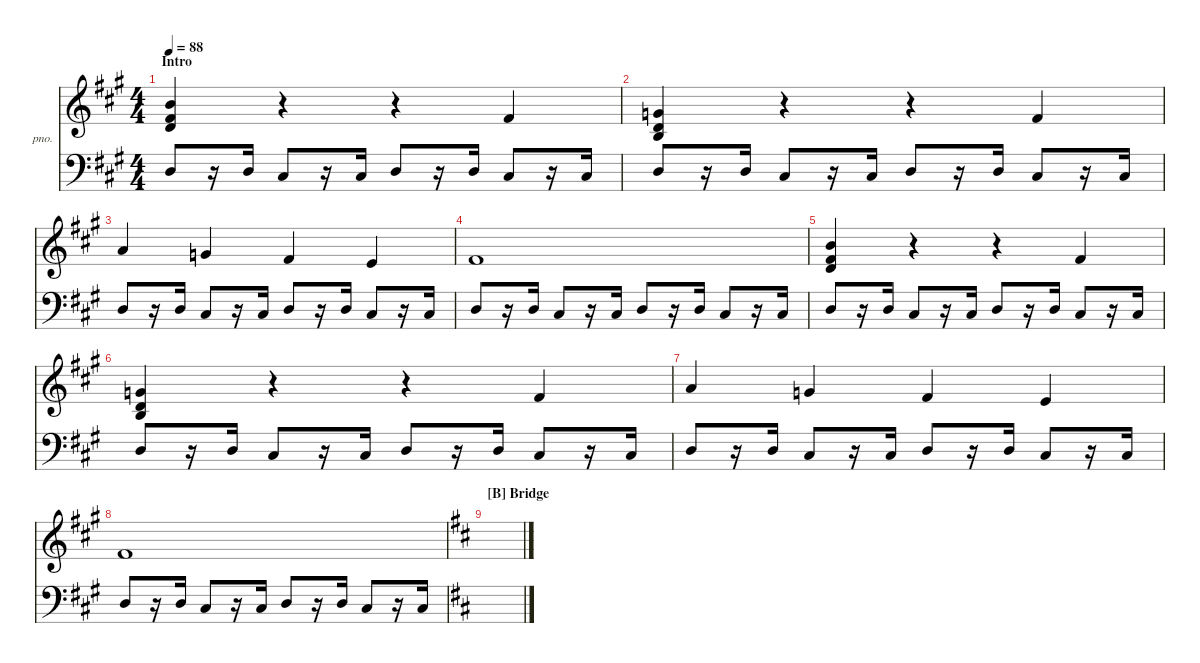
\defaultSystemsLayout 4
\hideDynamics
\bracketExtendMode nobrackets
\firstSystemTrackNameOrientation horizontal
\otherSystemsTrackNameOrientation horizontal
\track ("Acoustic Piano" "pno.") {defaultSystemsLayout 2 solo instrument acousticgrandpiano}
\staff {score}
\tuning (E4 B3 G3 D3 A2 E2)
\ts (4 4)
\section ("" "Intro")
\tempo 88
\clef g2
\scale
1.04324
\ks f#minor
(7.1{acc forcenatural} 3.2{acc forcenatural} 11.3{acc #}).4{bd 107 dy mf instrument acousticgrandpiano beam Up} r.4{beam Up} r.4{beam Down} 7.2{acc #}.4{beam Up} |
\scale
0.95676 (3.1{acc forcenatural} 0.2{acc forcenatural} 7.3{acc forcenatural}).4{bd 106 beam Up} r.4{beam Up} r.4{beam Up} 7.2{acc #}.4{beam Up} |
\scale
1.03889 10.2{acc forcenatural}.4{beam Up} 3.1{acc forcenatural}.4{beam Up} 2.1{acc #}.4{beam Up} 0.1{acc forcenatural}.4{beam Up} |
\scale
0.961105 2.1{acc #}.1{beam Up} |
\scale
1.031 (7.1{acc forcenatural} 3.2{acc forcenatural} 11.3{acc #}).4{bd 107 beam Up} r.4{beam Up} r.4{beam Up} 7.2{acc #}.4{beam Up} |
\scale
0.969 (3.1{acc forcenatural} 0.2{acc forcenatural} 7.3{acc forcenatural}).4{bd 106 beam Up} r.4{beam Up} r.4{beam Up} 7.2{acc #}.4{beam Up} |
\scale
1.02658 10.2{acc forcenatural}.4{beam Up} 3.1{acc forcenatural}.4{beam Up} 2.1{acc #}.4{beam Up} 0.1{acc forcenatural}.4{beam Up} |
\scale
0.973421 2.1{acc #}.1{beam Up} |
\section ("B" "Bridge")
\scale
1.05468
\ks bminor
|
\scale
0.945316 |
\scale
1.05468 |
\scale
0.945316 |
\scale
1.05468 |
\scale
0.945316 |
\scale
1.05026 |
\scale
0.949737
\staff {score}
\tuning (G2 D2 A1 E1 B0)
\clef f4
\ottava regular
\simile none
\scale
1.04324
\ks f#minor
12.2{acc forcenatural}.8{dy pp beam Up} r.16{beam Up} 7.1{acc forcenatural}.16{beam Up} 6.1{acc #}.8{beam Up} r.16{beam Up} 11.2{acc #}.16{beam Up} 12.2{acc forcenatural}.8{beam Up} r.16{beam Up} 7.1{acc forcenatural}.16{beam Up} 6.1{acc #}.8{beam Up} r.16{beam Up} 6.1{acc #}.16{beam Up} |
\scale
0.95676 12.2{acc forcenatural}.8{beam Up} r.16{beam Up} 7.1{acc forcenatural}.16{beam Up} 6.1{acc #}.8{beam Up} r.16{beam Up} 11.2{acc #}.16{beam Up} 12.2{acc forcenatural}.8{beam Up} r.16{beam Up} 7.1{acc forcenatural}.16{beam Up} 6.1{acc #}.8{beam Up} r.16{beam Up} 6.1{acc #}.16{beam Up} |
\scale
1.03889 7.1{acc forcenatural}.8{beam Up} r.16{beam Up} 7.1{acc forcenatural}.16{beam Up} 6.1{acc #}.8{beam Up} r.16{beam Up} 11.2{acc #}.16{beam Up} 12.2{acc forcenatural}.8{beam Up} r.16{beam Up} 7.1{acc forcenatural}.16{beam Up} 6.1{acc #}.8{beam Up} r.16{beam Up} 6.1{acc #}.16{beam Up} |
\scale
0.961105 12.2{acc forcenatural}.8{beam Up} r.16{beam Up} 7.1{acc forcenatural}.16{beam Up} 6.1{acc #}.8{beam Up} r.16{beam Up} 11.2{acc #}.16{beam Up} 12.2{acc forcenatural}.8{beam Up} r.16{beam Up} 7.1{acc forcenatural}.16{beam Up} 6.1{acc #}.8{beam Up} r.16{beam Up} 6.1{acc #}.16{beam Up} |
\scale
1.031 12.2{acc forcenatural}.8{beam Up} r.16{beam Up} 7.1{acc forcenatural}.16{beam Up} 6.1{acc #}.8{beam Up} r.16{beam Up} 11.2{acc #}.16{beam Up} 12.2{acc forcenatural}.8{beam Up} r.16{beam Up} 7.1{acc forcenatural}.16{beam Up} 6.1{acc #}.8{beam Up} r.16{beam Up} 6.1{acc #}.16{beam Up} |
\scale
0.969 12.2{acc forcenatural}.8{beam Up} r.16{beam Up} 7.1{acc forcenatural}.16{beam Up} 6.1{acc #}.8{beam Up} r.16{beam Up} 11.2{acc #}.16{beam Up} 12.2{acc forcenatural}.8{beam Up} r.16{beam Up} 7.1{acc forcenatural}.16{beam Up} 6.1{acc #}.8{beam Up} r.16{beam Up} 6.1{acc #}.16{beam Up} |
\scale
1.02658 7.1{acc forcenatural}.8{beam Up} r.16{beam Up} 7.1{acc forcenatural}.16{beam Up} 6.1{acc #}.8{beam Up} r.16{beam Up} 11.2{acc #}.16{beam Up} 12.2{acc forcenatural}.8{beam Up} r.16{beam Up} 7.1{acc forcenatural}.16{beam Up} 6.1{acc #}.8{beam Up} r.16{beam Up} 6.1{acc #}.16{beam Up} |
\scale
0.973421 12.2{acc forcenatural}.8{beam Up} r.16{beam Up} 7.1{acc forcenatural}.16{beam Up} 6.1{acc #}.8{beam Up} r.16{beam Up} 11.2{acc #}.16{beam Up} 12.2{acc forcenatural}.8{beam Up} r.16{beam Up} 7.1{acc forcenatural}.16{beam Up} 6.1{acc #}.8{beam Up} r.16{beam Up} 6.1{acc #}.16{beam Up} |
\scale
1.05468
\ks bminor
|
\scale
0.945316 |
\scale
1.05468 |
\scale
0.945316 |
\scale
1.05468 |
\scale
0.945316 |
\scale
1.05026 |
\scale
0.949737
